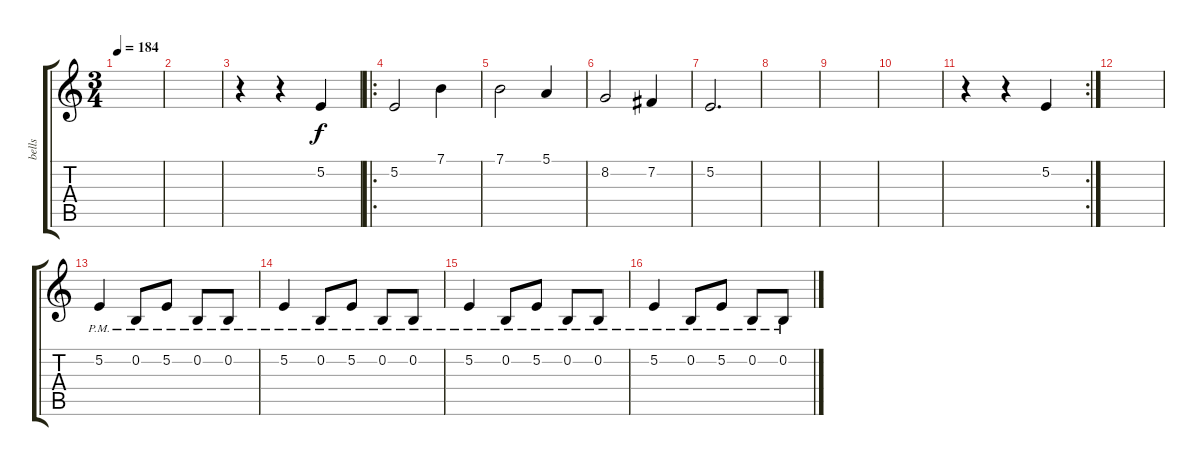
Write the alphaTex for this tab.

\track ("bells" "bells") {instrument vibraphone}
\staff {score tabs}
\tuning (E4 B3 G3 D3 A2 E2) {hide}
\ts (3 4)
\tempo 184
\clef g2
\ks c
|
|
r.4 r.4 5.2.4 |
\ro
5.2.2 7.1.4 |
7.1.2 5.1.4 |
8.2.2 7.2.4 |
5.2.2{d} |
|
|
|
\rc 2
r.4 r.4 5.2.4 |
|
5.2{pm}.4 0.2{pm}.8 5.2{pm}.8 0.2{pm}.8 0.2{pm}.8 |
5.2{pm}.4 0.2{pm}.8 5.2{pm}.8 0.2{pm}.8 0.2{pm}.8 |
5.2{pm}.4 0.2{pm}.8 5.2{pm}.8 0.2{pm}.8 0.2{pm}.8 |
5.2{pm}.4 0.2{pm}.8 5.2{pm}.8 0.2{pm}.8 0.2{pm}.8
